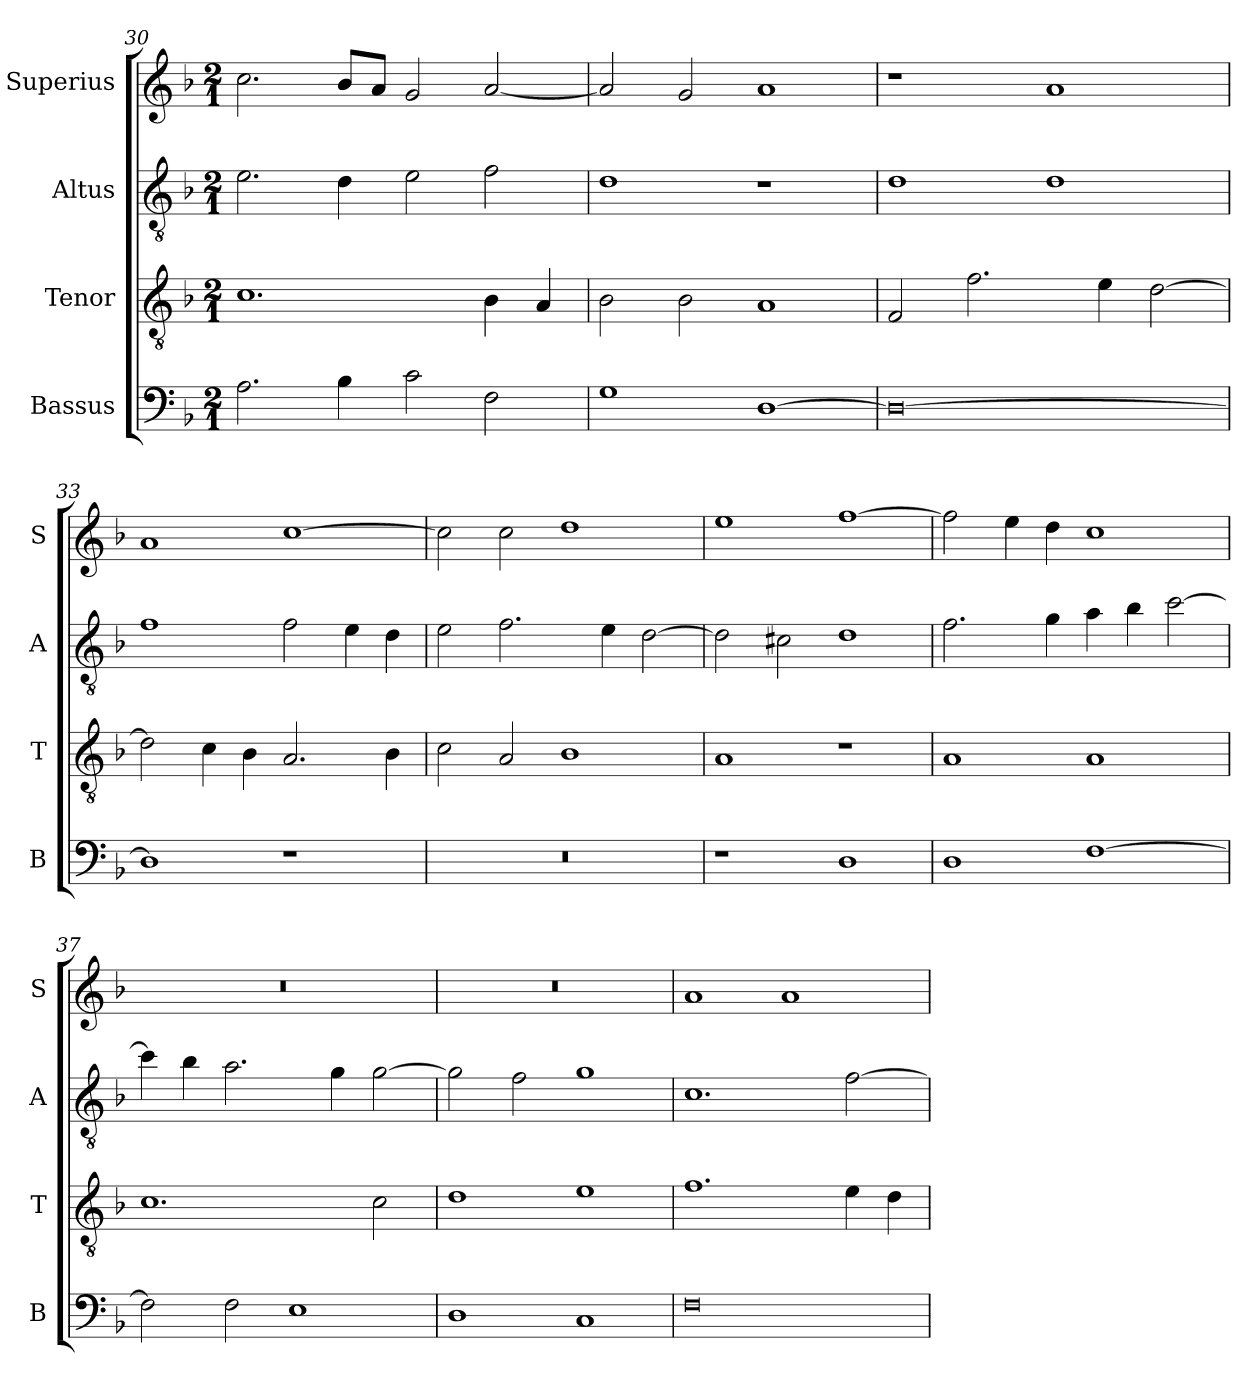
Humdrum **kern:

**kern	**kern	**kern	**kern
*part4	*part3	*part2	*part1
*staff4	*staff3	*staff2	*staff1
*I"Bassus	*I"Tenor	*I"Altus	*I"Superius
*I'B	*I'T	*I'A	*I'S
*clefF4	*clefGv2	*clefGv2	*clefG2
*k[b-]	*k[b-]	*k[b-]	*k[b-]
*F:	*F:	*F:	*F:
*M2/1	*M2/1	*M2/1	*M2/1
=30	=30	=30	=30
2.A	1.c	2.e	2.cc
4B-	.	4d	8b-L
.	.	.	8aJ
2c	.	2e	2g
2F	4B-	2f	[2a
.	4A	.	.
=31	=31	=31	=31
1G	2B-	1d	2a]
.	2B-	.	2g
[1D	1A	1r	1a
=32	=32	=32	=32
0D_	2F	1d	1r
.	2.f	.	.
.	.	1d	1a
.	4e	.	.
.	[2d	.	.
=33	=33	=33	=33
1D]	2d]	1f	1a
.	4c	.	.
.	4B-	.	.
1r	2.A	2f	[1cc
.	.	4e	.
.	4B-	4d	.
=34	=34	=34	=34
0r	2c	2e	2cc]
.	2A	2.f	2cc
.	1B-	.	1dd
.	.	4e	.
.	.	[2d	.
=35	=35	=35	=35
1r	1A	2d]	1ee
.	.	2c#X	.
1D	1r	1d	[1ff
=36	=36	=36	=36
1D	1A	2.f	2ff]
.	.	.	4ee
.	.	4g	4dd
[1F	1A	4a	1cc
.	.	4b-	.
.	.	[2cc	.
=37	=37	=37	=37
2F]	1.c	4cc]	0r
.	.	4b-	.
2F	.	2.a	.
1E	.	.	.
.	.	4g	.
.	2c	[2g	.
=38	=38	=38	=38
1D	1d	2g]	0r
.	.	2f	.
1C	1e	1g	.
=39	=39	=39	=39
0F	1.f	1.c	1a
.	.	.	1a
.	4e	[2f	.
.	4d	.	.
=	=	=	=
*-	*-	*-	*-
